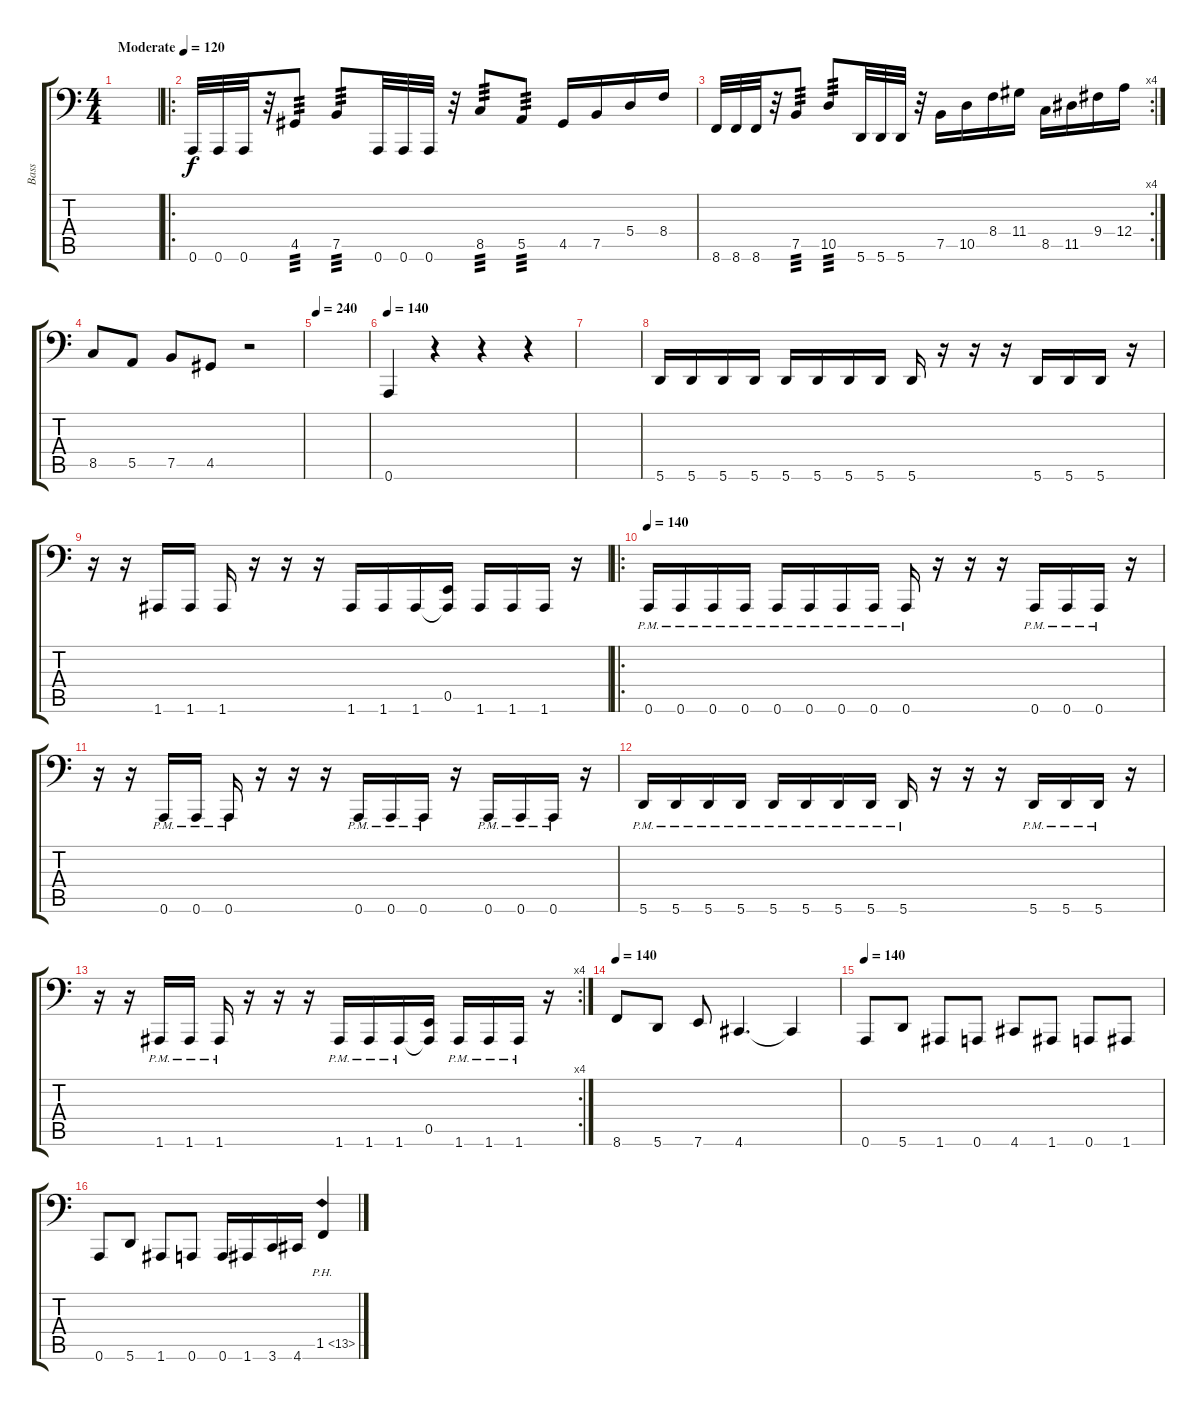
\track ("Bass" "Bass") {instrument electricbasspick}
\staff {score tabs}
\tuning (E4 B3 D2 A1 E1 A0) {hide}
\ts (4 4)
\tempo (120 "Moderate")
\tempo 130
\tempo (120 "Moderate")
\clef f4
\ks c
|
\ro
0.6.32 0.6.32 0.6.32 r.32 4.5.8{tp 3} 7.5.8{tp 3} 0.6.32 0.6.32 0.6.32 r.32 8.5.8{tp 3} 5.5.8{tp 3} 4.5.16 7.5.16 5.4.16 8.4.16 |
\rc 4
8.6.32 8.6.32 8.6.32 r.32 7.5.8{tp 3} 10.5.8{tp 3} 5.6.32 5.6.32 5.6.32 r.32 7.5.16 10.5.16 8.4.16 11.4.16 8.5.16 11.5.16 9.4.16 12.4.16 |
8.5.8 5.5.8 7.5.8 4.5.8 r.2 |
\tempo 240
|
\tempo 140
0.6.4 r.4 r.4 r.4 |
|
5.6.16 5.6.16 5.6.16 5.6.16 5.6.16 5.6.16 5.6.16 5.6.16 5.6.16 r.16 r.16 r.16 5.6.16 5.6.16 5.6.16 r.16 |
r.16 r.16 1.6.16 1.6.16 1.6.16 r.16 r.16 r.16 1.6.16 1.6.16 1.6.16 (0.5 1.6{t}).16 1.6.16 1.6.16 1.6.16 r.16 |
\ro
\tempo 140
0.6{pm}.16 0.6{pm}.16 0.6{pm}.16 0.6{pm}.16 0.6{pm}.16 0.6{pm}.16 0.6{pm}.16 0.6{pm}.16 0.6{pm}.16 r.16 r.16 r.16 0.6{pm}.16 0.6{pm}.16 0.6{pm}.16 r.16 |
r.16 r.16 0.6{pm}.16 0.6{pm}.16 0.6{pm}.16 r.16 r.16 r.16 0.6{pm}.16 0.6{pm}.16 0.6{pm}.16 r.16 0.6{pm}.16 0.6{pm}.16 0.6{pm}.16 r.16 |
5.6{pm}.16 5.6{pm}.16 5.6{pm}.16 5.6{pm}.16 5.6{pm}.16 5.6{pm}.16 5.6{pm}.16 5.6{pm}.16 5.6{pm}.16 r.16 r.16 r.16 5.6{pm}.16 5.6{pm}.16 5.6{pm}.16 r.16 |
\rc 4
r.16 r.16 1.6{pm}.16 1.6{pm}.16 1.6{pm}.16 r.16 r.16 r.16 1.6{pm}.16 1.6{pm}.16 1.6{pm}.16 (0.5 1.6{t}).16 1.6{pm}.16 1.6{pm}.16 1.6{pm}.16 r.16 |
\tempo 140
8.6.8 5.6.8 7.6.8 4.6.4{d} 4.6{t}.4 |
\tempo 150
\tempo 140
0.6.8 5.6.8 1.6.8 0.6.8 4.6.8 1.6.8 0.6.8 1.6.8 |
0.6.8 5.6.8 1.6.8 0.6.8 0.6.16 1.6.16 3.6.16 4.6.16 1.5{ph 12}.4
